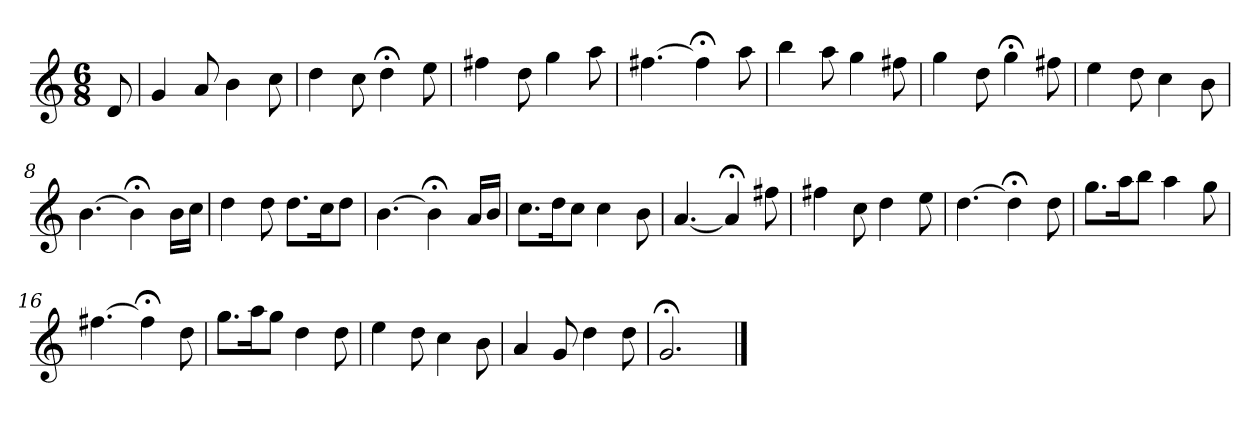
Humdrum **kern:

**kern
*part1
*staff1
*k[]
*C:
*M6/8
*MM120
=
8d
=1
4g
8a
4b
8cc
=2
4dd
8cc
4dd;<
8ee
=3
4ff#X
8dd
4gg
8aa
=4
[4.ff#X
4ff#;<]
8aa
=5
4bb
8aa
4gg
8ff#X
=6
4gg
8dd
4gg;<
8ff#X
=7
4ee
8dd
4cc
8b
=8
[4.b
4b;<]
16bLL
16ccJJ
=9
4dd
8dd
8.ddL
16ccK
8ddJ
=10
[4.b
4b;<]
16aLL
16bJJ
=11
8.ccL
16ddK
8ccJ
4cc
8b
=12
[4.a
4a;<]
8ff#X
=13
4ff#X
8cc
4dd
8ee
=14
[4.dd
4dd;<]
8dd
=15
8.ggL
16aaK
8bbJ
4aa
8gg
=16
[4.ff#X
4ff#;<]
8dd
=17
8.ggL
16aaK
8ggJ
4dd
8dd
=18
4ee
8dd
4cc
8b
=19
4a
8g
4dd
8dd
=20
2.g;<
==
*-
